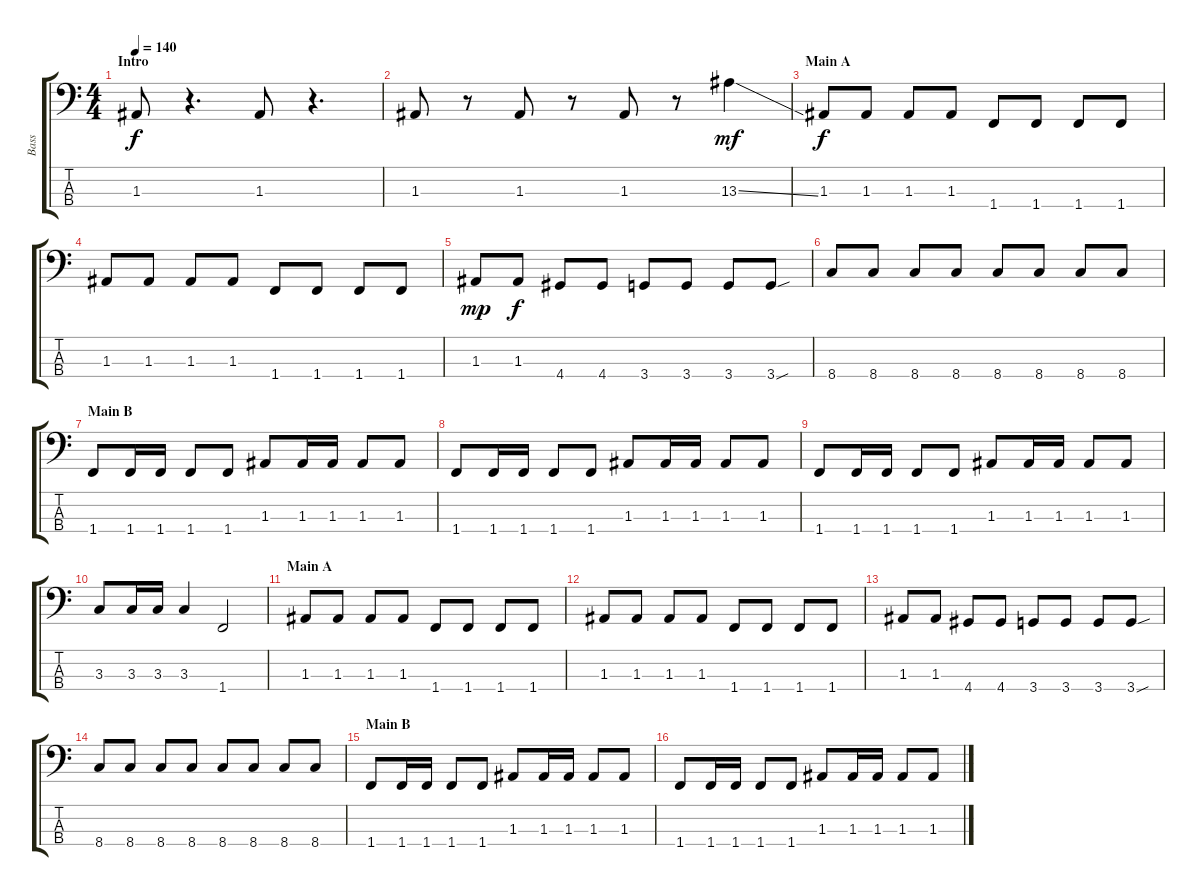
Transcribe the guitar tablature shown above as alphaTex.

\track ("Bass" "Bass") {instrument electricbassfinger}
\staff {score tabs}
\tuning (G2 D2 A1 E1) {hide}
\ts (4 4)
\section ("" "Intro")
\tempo 140
\clef f4
\ks c
1.3.8{dy f instrument electricbassfinger} r.4{d} 1.3.8 r.4{d} |
1.3.8 r.8 1.3.8 r.8 1.3.8 r.8 13.3{ss}.4{dy mf} |
\section ("" "Main A")
1.3.8{dy f} 1.3.8 1.3.8 1.3.8 1.4.8 1.4.8 1.4.8 1.4.8 |
1.3.8 1.3.8 1.3.8 1.3.8 1.4.8 1.4.8 1.4.8 1.4.8 |
1.3.8{dy mp} 1.3.8{dy f} 4.4.8 4.4.8 3.4.8 3.4.8 3.4.8 3.4{sou}.8 |
8.4.8 8.4.8 8.4.8 8.4.8 8.4.8 8.4.8 8.4.8 8.4.8 |
\section ("" "Main B")
1.4.8 1.4.16 1.4.16 1.4.8 1.4.8 1.3.8 1.3.16 1.3.16 1.3.8 1.3.8 |
1.4.8 1.4.16 1.4.16 1.4.8 1.4.8 1.3.8 1.3.16 1.3.16 1.3.8 1.3.8 |
1.4.8 1.4.16 1.4.16 1.4.8 1.4.8 1.3.8 1.3.16 1.3.16 1.3.8 1.3.8 |
3.3.8 3.3.16 3.3.16 3.3.4 1.4.2 |
\section ("" "Main A")
1.3.8 1.3.8 1.3.8 1.3.8 1.4.8 1.4.8 1.4.8 1.4.8 |
1.3.8 1.3.8 1.3.8 1.3.8 1.4.8 1.4.8 1.4.8 1.4.8 |
1.3.8 1.3.8 4.4.8 4.4.8 3.4.8 3.4.8 3.4.8 3.4{sou}.8 |
8.4.8 8.4.8 8.4.8 8.4.8 8.4.8 8.4.8 8.4.8 8.4.8 |
\section ("" "Main B")
1.4.8 1.4.16 1.4.16 1.4.8 1.4.8 1.3.8 1.3.16 1.3.16 1.3.8 1.3.8 |
1.4.8 1.4.16 1.4.16 1.4.8 1.4.8 1.3.8 1.3.16 1.3.16 1.3.8 1.3.8
